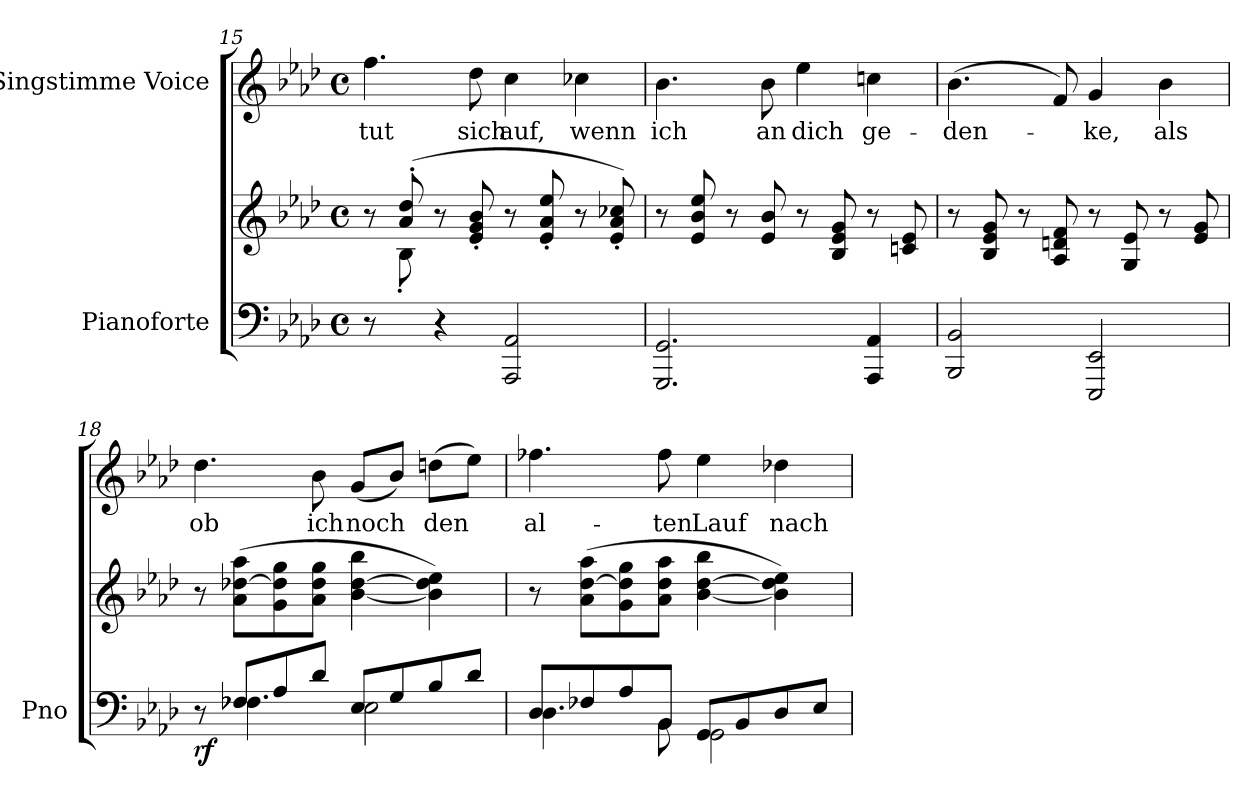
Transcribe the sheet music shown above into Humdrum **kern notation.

**kern	**kern	**dynam	**kern	**text
*part2	*part2	*part2	*part1	*part1
*staff3	*staff2	*staff2/3	*staff1	*staff1
*I"Pianoforte	*	*	*I"Singstimme Voice	*
*I'Pno	*	*	*	*
*clefF4	*clefG2	*	*clefG2	*
*k[b-e-a-d-]	*k[b-e-a-d-]	*	*k[b-e-a-d-]	*
*M4/4	*M4/4	*	*M4/4	*
*met(c)	*met(c)	*	*met(c)	*
=15	=15	=15	=15	=15
*	*^	*	*	*
8r	8r	8ryy	.	4.ff\	tut
8ryy	(>8a-/'> 8dd-/'>	8B-'<\	.	.	.
4r	8r	2.ryy	.	.	.
.	8e-/'> 8g/'> 8b-/'>	.	.	8dd-\	sich
2AAA-/ 2AA-/	8r	.	.	4cc\	auf,
.	8e-/'> 8a-/'> 8ee-/'>	.	.	.	.
.	8r	.	.	4cc-X\	wenn
.	8e-/'> 8a-/'> 8cc-X/'>)	.	.	.	.
*	*v	*v	*	*	*
=16	=16	=16	=16	=16
2.GGG/ 2.GG/	8r	.	4.b-\	ich
.	8e-/ 8b-/ 8ee-/	.	.	.
.	8r	.	.	.
.	8e-/ 8b-/	.	8b-\	an
.	8r	.	4ee-\	dich
.	8B-/ 8e-/ 8g/	.	.	.
4AAA-/ 4AA-/	8r	.	4ccn\	ge-
.	8cn/ 8e-/	.	.	.
=17	=17	=17	=17	=17
2BBB-/ 2BB-/	8r	.	(4.b-\	-den-
.	8B-/ 8e-/ 8g/	.	.	.
.	8r	.	.	.
.	8A-/ 8dn/ 8f/	.	8f/)	.
2EEE-/ 2EE-/	8r	.	4g/	-ke,
.	8G/ 8e-/	.	.	.
.	8r	.	4b-\	als
.	8e-/ 8g/	.	.	.
=18	=18	=18	=18	=18
*^	*	*	*	*
!	!	!	!LO:DY:b=2	!	!
8r	8ryy	8r	rf	4.dd-\	ob
!LO:N:head=solid	!	!	!	!	!
8F-X/L	4.F-\	(8a-\ [8dd-X\ 8aa-\L	.	.	.
8A-/	.	8g\ 8dd-\] 8gg\	.	.	.
8d-/J	.	8a-\ 8dd-\ 8gg\J	.	8b-\	ich
8E-/L	2E-\	[4b-\ [4dd-\ 4bb-\	.	(8g/L	noch
8G/	.	.	.	8b-/J)	.
8B-/	.	4b-\] 4dd-\] 4ee-\)	.	(8ddn\L	den
8d-/J	.	.	.	8ee-\J)	.
=19	=19	=19	=19	=19	=19
!LO:N:head=solid	!	!	!	!	!
8D-/L	4.D-\	8r	.	4.ff-X\	al-
8F-X/	.	(8a-\ [8dd-\ 8aa-\L	.	.	.
8A-/	.	8g\ 8dd-\] 8gg\	.	.	.
8BB-/J	8BB-\	8a-\ 8dd-\ 8aa-\J	.	8ff-\	-ten
8GG/L	2GG\	[4b-\ [4dd-\ 4bb-\	.	4ee-\	Lauf
8BB-/	.	.	.	.	.
8D-/	.	4b-\] 4dd-\] 4ee-\)	.	4dd-X\	nach
8E-/J	.	.	.	.	.
*v	*v	*	*	*	*
=	=	=	=	=
*-	*-	*-	*-	*-
